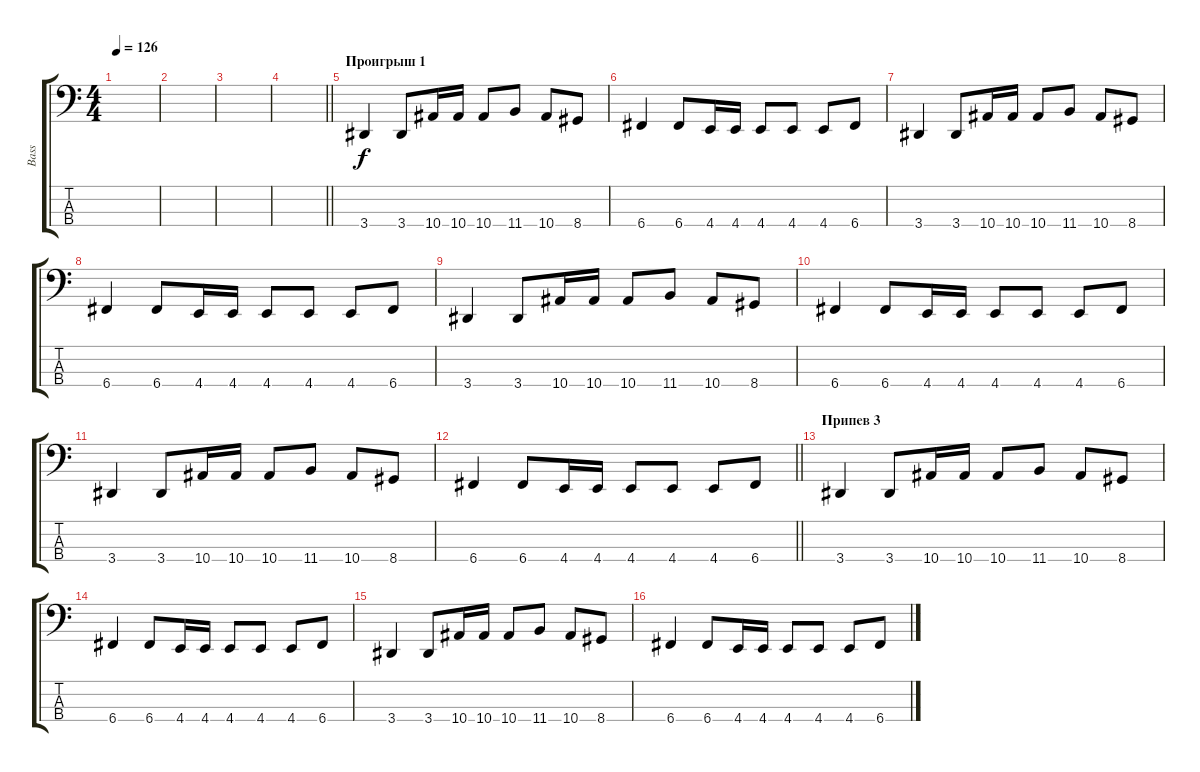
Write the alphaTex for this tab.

\track ("Bass" "Bass") {instrument electricbassfinger}
\staff {score tabs}
\tuning (F2 C2 G1 C1) {hide}
\ts (4 4)
\tempo 126
\clef f4
\ks c
|
|
|
\barLineRight lightlight
|
\section ("" "Проигрыш 1")
3.4.4 3.4.8 10.4.16 10.4.16 10.4.8 11.4.8 10.4.8 8.4.8 |
6.4.4 6.4.8 4.4.16 4.4.16 4.4.8 4.4.8 4.4.8 6.4.8 |
3.4.4 3.4.8 10.4.16 10.4.16 10.4.8 11.4.8 10.4.8 8.4.8 |
6.4.4 6.4.8 4.4.16 4.4.16 4.4.8 4.4.8 4.4.8 6.4.8 |
3.4.4 3.4.8 10.4.16 10.4.16 10.4.8 11.4.8 10.4.8 8.4.8 |
6.4.4 6.4.8 4.4.16 4.4.16 4.4.8 4.4.8 4.4.8 6.4.8 |
3.4.4 3.4.8 10.4.16 10.4.16 10.4.8 11.4.8 10.4.8 8.4.8 |
\barLineRight lightlight
6.4.4 6.4.8 4.4.16 4.4.16 4.4.8 4.4.8 4.4.8 6.4.8 |
\section ("" "Припев 3")
3.4.4 3.4.8 10.4.16 10.4.16 10.4.8 11.4.8 10.4.8 8.4.8 |
6.4.4 6.4.8 4.4.16 4.4.16 4.4.8 4.4.8 4.4.8 6.4.8 |
3.4.4 3.4.8 10.4.16 10.4.16 10.4.8 11.4.8 10.4.8 8.4.8 |
6.4.4 6.4.8 4.4.16 4.4.16 4.4.8 4.4.8 4.4.8 6.4.8
